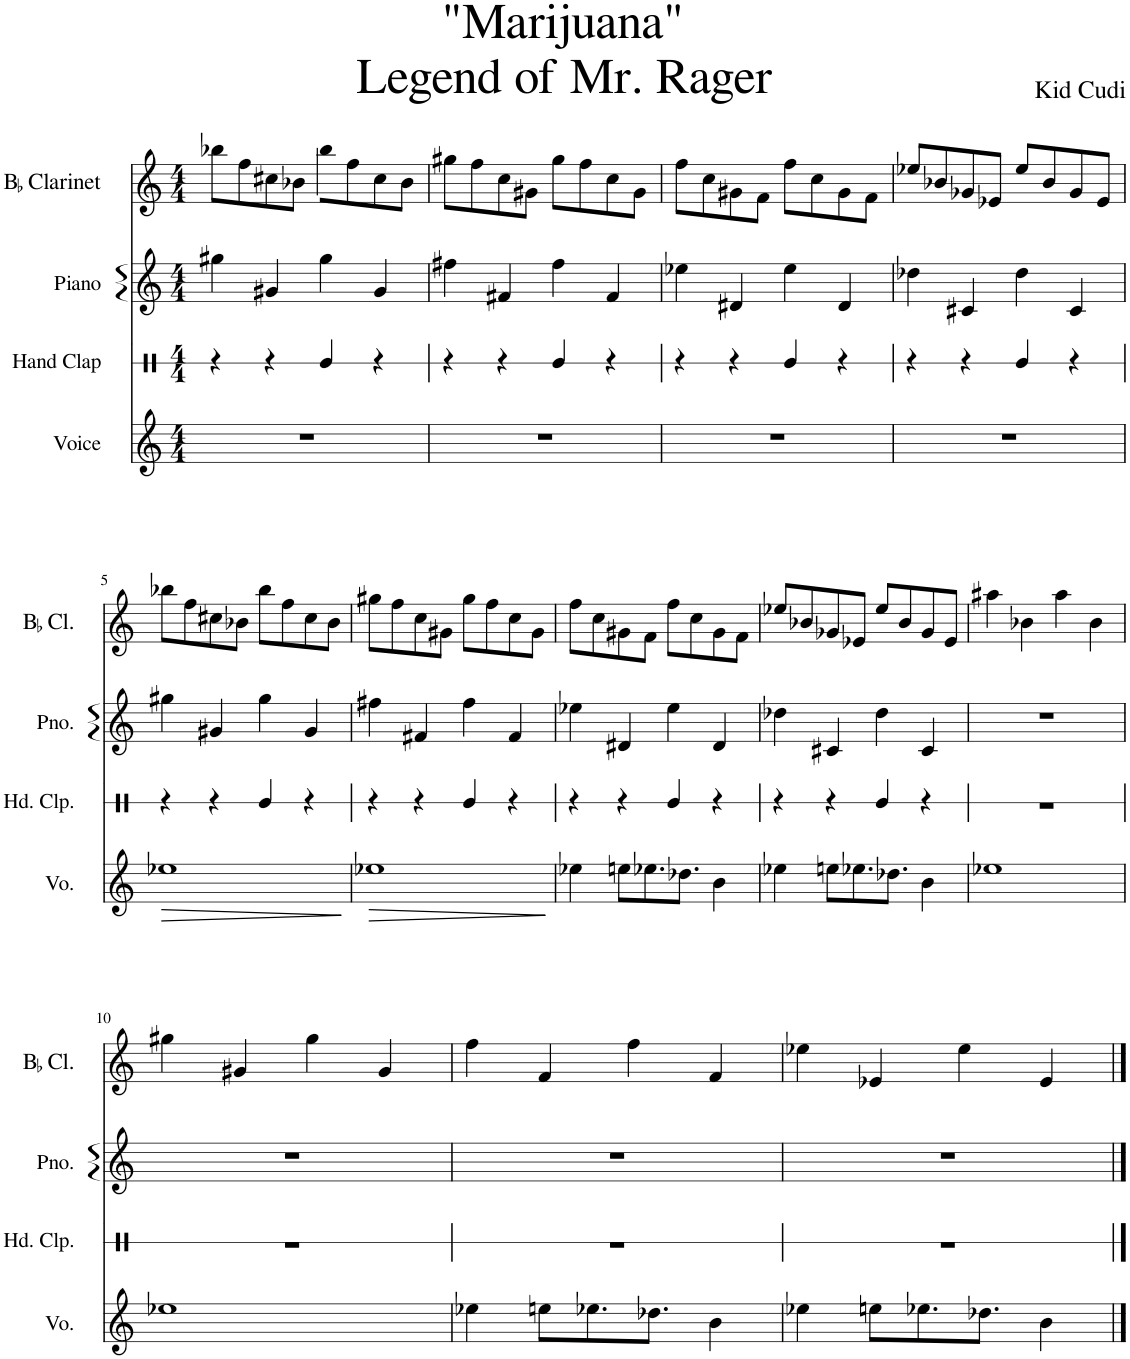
**kern	**dynam	**kern	**kern	**kern
*part4	*part4	*part3	*part2	*part1
*staff4	*staff4	*staff3	*staff2	*staff1
*I"Voice	*	*I"Hand Clap	*I"Piano	*I"BaccidentalFlat Clarinet
*I'Vo.	*	*I'Hd. Clp.	*I'Pno.	*I'BaccidentalFlat Cl.
*	*	*stria1	*	*
*clefG2	*	*clefX	*clefG2	*clefG2
*	*	*	*	*Trd1c2
*k[]	*	*k[]	*k[]	*k[]
*M4/4	*	*M4/4	*M4/4	*M4/4
=1	=1	=1	=1	=1
1r	.	4r	4gg#X\	8bb-X\L
.	.	.	.	8ff\
.	.	4r	4g#X/	8cc#X\
.	.	.	.	8b-X\J
.	.	4Re/	4gg#\	8bb-\L
.	.	.	.	8ff\
.	.	4r	4g#/	8cc#\
.	.	.	.	8b-\J
=2	=2	=2	=2	=2
1r	.	4r	4ff#X\	8gg#X\L
.	.	.	.	8ff\
.	.	4r	4f#X/	8cc\
.	.	.	.	8g#X\J
.	.	4Re/	4ff#\	8gg#\L
.	.	.	.	8ff\
.	.	4r	4f#/	8cc\
.	.	.	.	8g#\J
=3	=3	=3	=3	=3
1r	.	4r	4ee-X\	8ff\L
.	.	.	.	8cc\
.	.	4r	4d#X/	8g#X\
.	.	.	.	8f\J
.	.	4Re/	4ee-\	8ff\L
.	.	.	.	8cc\
.	.	4r	4d#/	8g#\
.	.	.	.	8f\J
=4	=4	=4	=4	=4
1r	.	4r	4dd-X\	8ee-X/L
.	.	.	.	8b-X/
.	.	4r	4c#X/	8g-X/
.	.	.	.	8e-X/J
.	.	4Re/	4dd-\	8ee-/L
.	.	.	.	8b-/
.	.	4r	4c#/	8g-/
.	.	.	.	8e-/J
!!LO:LB:g=z
=5	=5	=5	=5	=5
!	!LO:HP:b	!	!	!
1ee-X	>	4r	4gg#X\	8bb-X\L
.	.	.	.	8ff\
.	.	4r	4g#X/	8cc#X\
.	.	.	.	8b-X\J
.	.	4Re/	4gg#\	8bb-\L
.	.	.	.	8ff\
.	.	4r	4g#/	8cc#\
.	.	.	.	8b-\J
.	]	.	.	.
=6	=6	=6	=6	=6
!	!LO:HP:b	!	!	!
1ee-X	>	4r	4ff#X\	8gg#X\L
.	.	.	.	8ff\
.	.	4r	4f#X/	8cc\
.	.	.	.	8g#X\J
.	.	4Re/	4ff#\	8gg#\L
.	.	.	.	8ff\
.	.	4r	4f#/	8cc\
.	.	.	.	8g#\J
.	]	.	.	.
=7	=7	=7	=7	=7
4ee-X\	.	4r	4ee-X\	8ff\L
.	.	.	.	8cc\
8een\L	.	4r	4d#X/	8g#X\
8.ee-X\	.	.	.	8f\J
.	.	4Re/	4ee-\	8ff\L
8.dd-X\J	.	.	.	.
.	.	.	.	8cc\
4b\	.	4r	4d#/	8g#\
.	.	.	.	8f\J
=8	=8	=8	=8	=8
4ee-X\	.	4r	4dd-X\	8ee-X/L
.	.	.	.	8b-X/
8een\L	.	4r	4c#X/	8g-X/
8.ee-X\	.	.	.	8e-X/J
.	.	4Re/	4dd-\	8ee-/L
8.dd-X\J	.	.	.	.
.	.	.	.	8b-/
4b\	.	4r	4c#/	8g-/
.	.	.	.	8e-/J
=9	=9	=9	=9	=9
1ee-X	.	1r	1r	4aa#X\
.	.	.	.	4b-X\
.	.	.	.	4aa#\
.	.	.	.	4b-\
!!LO:LB:g=z
=10	=10	=10	=10	=10
1ee-X	.	1r	1r	4gg#X\
.	.	.	.	4g#X/
.	.	.	.	4gg#\
.	.	.	.	4g#/
=11	=11	=11	=11	=11
4ee-X\	.	1r	1r	4ff\
8een\L	.	.	.	4f/
8.ee-X\	.	.	.	.
.	.	.	.	4ff\
8.dd-X\J	.	.	.	.
4b\	.	.	.	4f/
=12	=12	=12	=12	=12
4ee-X\	.	1r	1r	4ee-X\
8een\L	.	.	.	4e-X/
8.ee-X\	.	.	.	.
.	.	.	.	4ee-\
8.dd-X\J	.	.	.	.
4b\	.	.	.	4e-/
==	==	==	==	==
*-	*-	*-	*-	*-
